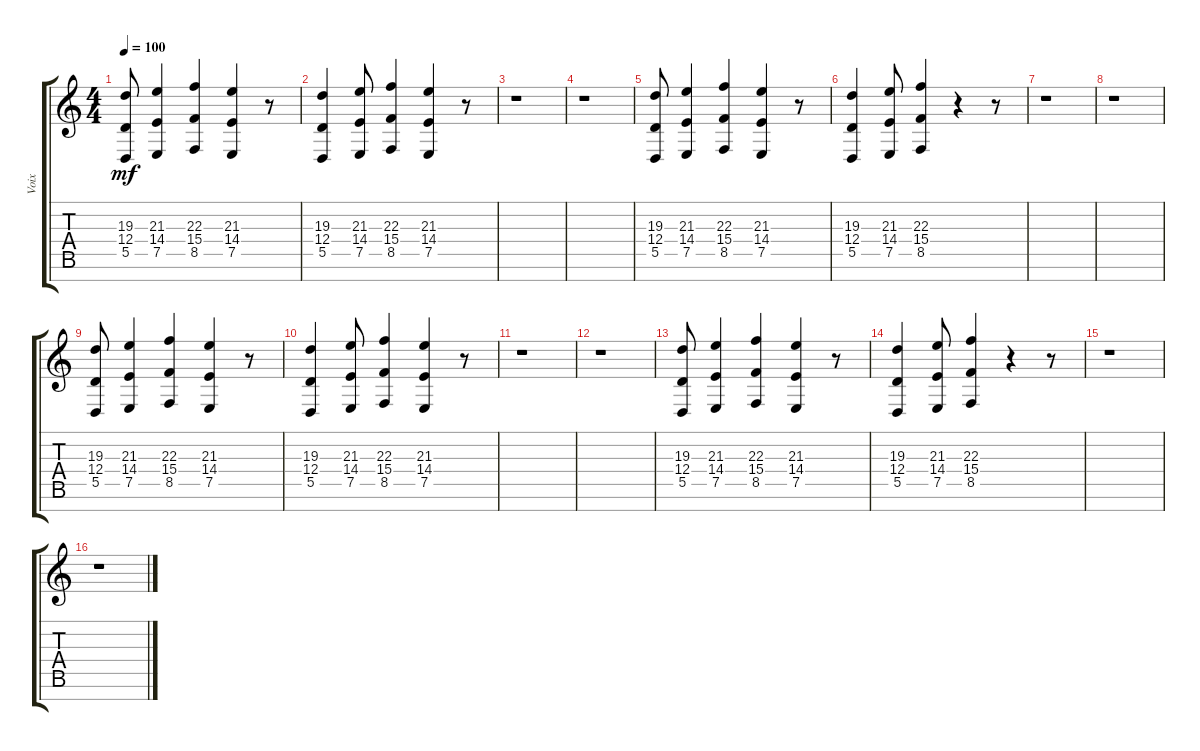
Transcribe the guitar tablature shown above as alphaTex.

\track ("Voix" "Voix") {instrument lead6voice}
\staff {score tabs}
\tuning (E4 B3 G3 D3 A2 E2 B1) {hide}
\ts (4 4)
\tempo 100
\clef g2
\ks c
(19.3 12.4 5.5).8{dy mf} (21.3 14.4 7.5).4 (22.3 15.4 8.5).4 (21.3 14.4 7.5).4 r.8 |
(19.3 12.4 5.5).4 (21.3 14.4 7.5).8 (22.3 15.4 8.5).4 (21.3 14.4 7.5).4 r.8 |
r.1 |
r.1 |
(19.3 12.4 5.5).8 (21.3 14.4 7.5).4 (22.3 15.4 8.5).4 (21.3 14.4 7.5).4 r.8 |
(19.3 12.4 5.5).4 (21.3 14.4 7.5).8 (22.3 15.4 8.5).4 r.4 r.8 |
r.1 |
r.1 |
(19.3 12.4 5.5).8 (21.3 14.4 7.5).4 (22.3 15.4 8.5).4 (21.3 14.4 7.5).4 r.8 |
(19.3 12.4 5.5).4 (21.3 14.4 7.5).8 (22.3 15.4 8.5).4 (21.3 14.4 7.5).4 r.8 |
r.1 |
r.1 |
(19.3 12.4 5.5).8 (21.3 14.4 7.5).4 (22.3 15.4 8.5).4 (21.3 14.4 7.5).4 r.8 |
(19.3 12.4 5.5).4 (21.3 14.4 7.5).8 (22.3 15.4 8.5).4 r.4 r.8 |
r.1 |
r.1
